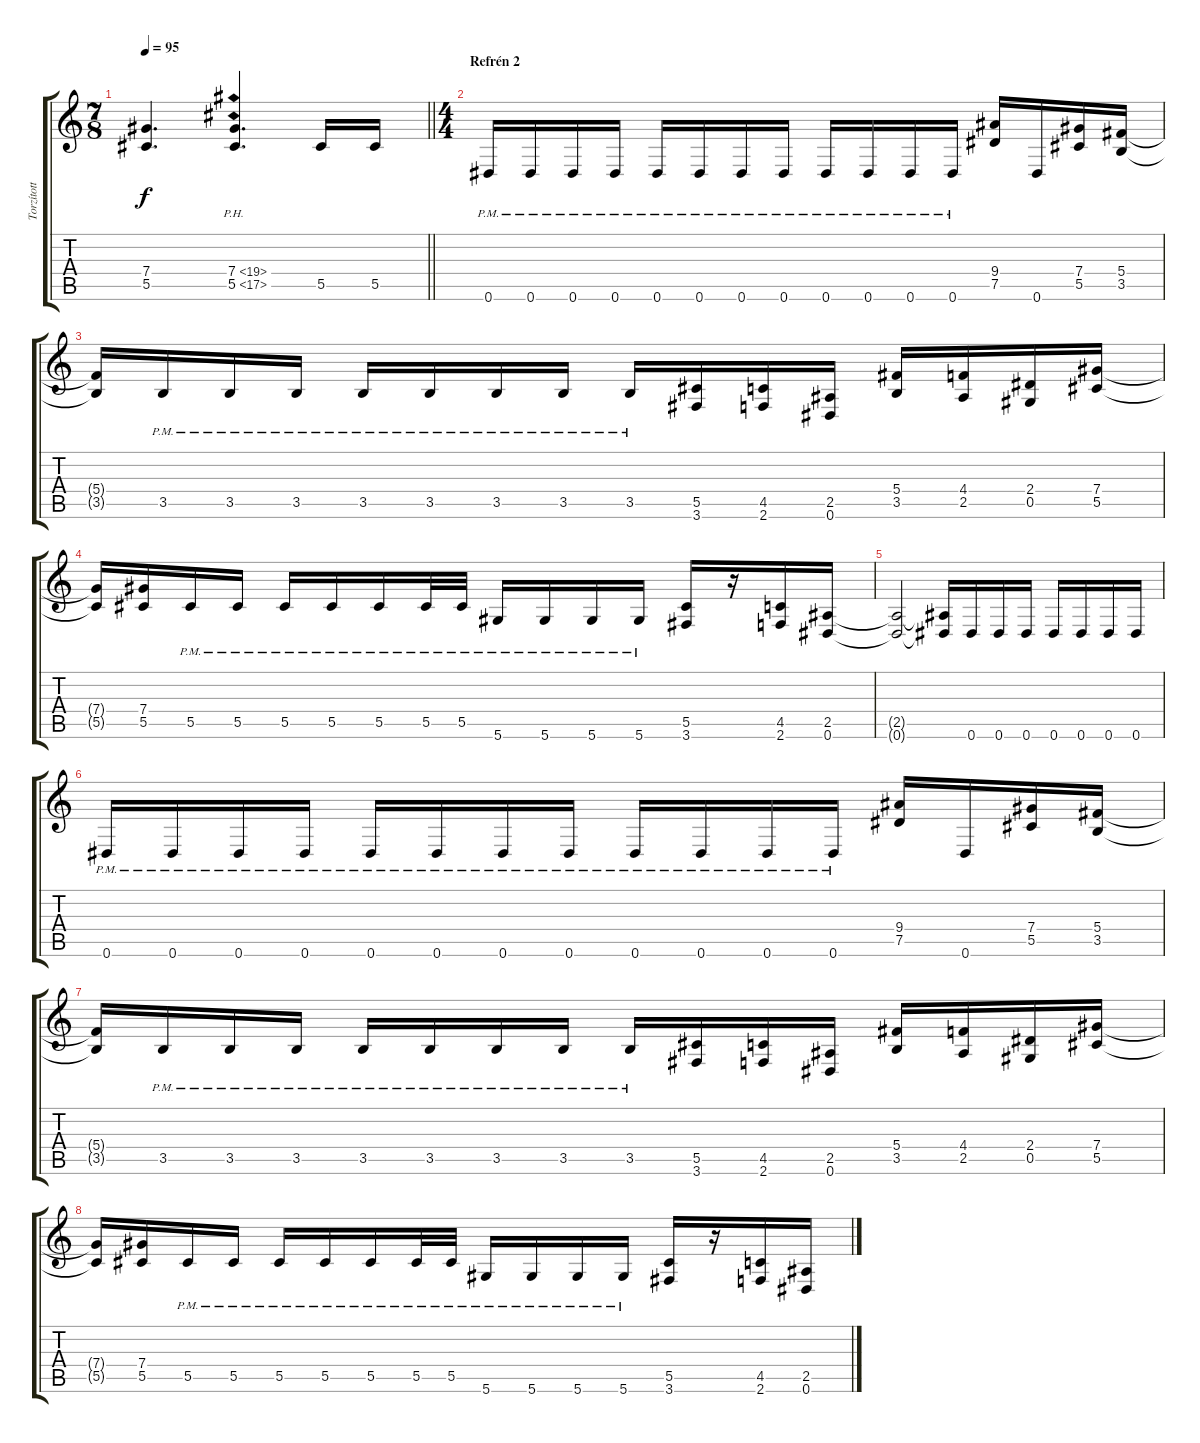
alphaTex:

\track ("Torzított - Kíséret 2" "Torzított ") {instrument distortionguitar}
\staff {score tabs}
\tuning (Eb4 Bb3 Gb3 Db3 Ab2 Eb2) {hide}
\ts (7 8)
\tempo 95
\clef g2
\barLineRight lightlight
\ks c
(7.4{t} 5.5{t}).4{d dy f} (7.4{ph 12} 5.5{ph 12}).4{d} 5.5.16 5.5.16 |
\ts (4 4)
\section ("" "Refrén 2")
0.6{pm}.16 0.6{pm}.16 0.6{pm}.16 0.6{pm}.16 0.6{pm}.16 0.6{pm}.16 0.6{pm}.16 0.6{pm}.16 0.6{pm}.16 0.6{pm}.16 0.6{pm}.16 0.6{pm}.16 (9.4 7.5).16 0.6.16 (7.4 5.5).16 (5.4 3.5).16 |
(5.4{t} 3.5{t}).16 3.5{pm}.16 3.5{pm}.16 3.5{pm}.16 3.5{pm}.16 3.5{pm}.16 3.5{pm}.16 3.5{pm}.16 3.5{pm}.16 (5.5 3.6).16 (4.5 2.6).16 (2.5 0.6).16 (5.4 3.5).16 (4.4 2.5).16 (2.4 0.5).16 (7.4 5.5).16 |
(7.4{t} 5.5{t}).16 (7.4 5.5).16 5.5{pm}.16 5.5{pm}.16 5.5{pm}.16 5.5{pm}.16 5.5{pm}.16 5.5{pm}.32 5.5{pm}.32 5.6{pm}.16 5.6{pm}.16 5.6{pm}.16 5.6{pm}.16 (5.5 3.6).16 r.16 (4.5 2.6).16 (2.5 0.6).16 |
(2.5{t} 0.6{t}).2 (2.5{t} 0.6{t}).16 0.6.16 0.6.16 0.6.16 0.6.16 0.6.16 0.6.16 0.6.16 |
0.6{pm}.16 0.6{pm}.16 0.6{pm}.16 0.6{pm}.16 0.6{pm}.16 0.6{pm}.16 0.6{pm}.16 0.6{pm}.16 0.6{pm}.16 0.6{pm}.16 0.6{pm}.16 0.6{pm}.16 (9.4 7.5).16 0.6.16 (7.4 5.5).16 (5.4 3.5).16 |
(5.4{t} 3.5{t}).16 3.5{pm}.16 3.5{pm}.16 3.5{pm}.16 3.5{pm}.16 3.5{pm}.16 3.5{pm}.16 3.5{pm}.16 3.5{pm}.16 (5.5 3.6).16 (4.5 2.6).16 (2.5 0.6).16 (5.4 3.5).16 (4.4 2.5).16 (2.4 0.5).16 (7.4 5.5).16 |
(7.4{t} 5.5{t}).16 (7.4 5.5).16 5.5{pm}.16 5.5{pm}.16 5.5{pm}.16 5.5{pm}.16 5.5{pm}.16 5.5{pm}.32 5.5{pm}.32 5.6{pm}.16 5.6{pm}.16 5.6{pm}.16 5.6{pm}.16 (5.5 3.6).16 r.16 (4.5 2.6).16 (2.5 0.6).16
